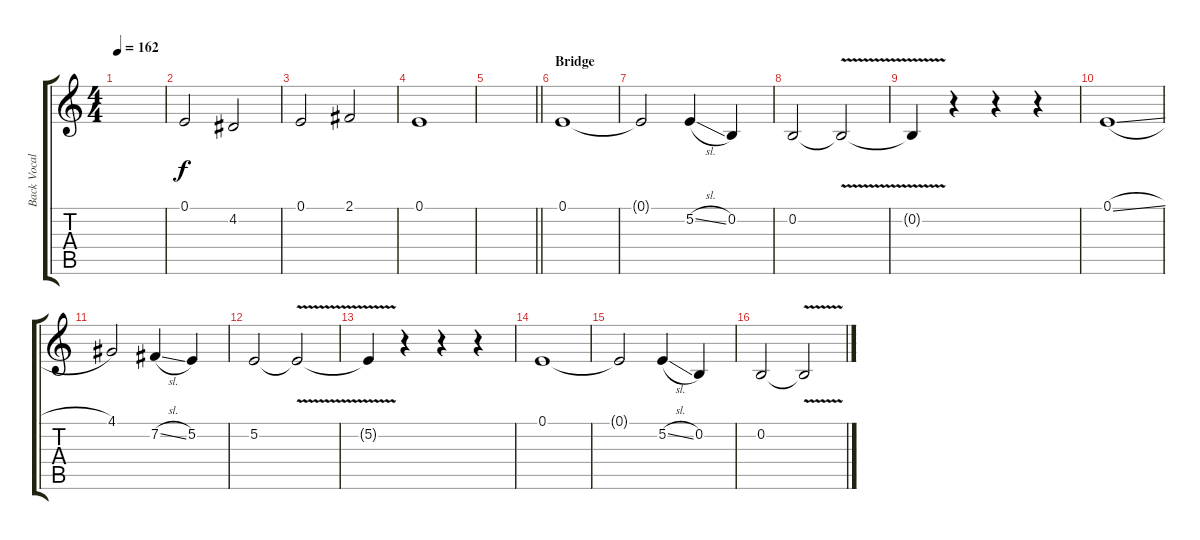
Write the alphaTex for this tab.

\track ("Back Vocals" "Back Vocal") {instrument tenorsax}
\staff {score tabs}
\tuning (E4 B3 G3 D3 A2 E2) {hide}
\ts (4 4)
\tempo 162
\clef g2
\ks c
|
0.1.2 4.2.2 |
0.1.2 2.1.2 |
0.1.1 |
\barLineRight lightlight
|
\section ("" "Bridge")
0.1.1{volume 7 instrument lead6voice} |
0.1{t}.2 5.2{sl}.4 0.2.4 |
0.2.2 0.2{v t}.2 |
0.2{t}.4 r.4 r.4 r.4 |
0.1{sl}.1 |
4.1.2 7.2{sl}.4 5.2.4 |
5.2.2 5.2{v t}.2 |
5.2{t}.4 r.4 r.4 r.4 |
0.1.1 |
0.1{t}.2 5.2{sl}.4 0.2.4 |
0.2.2 0.2{v t}.2
